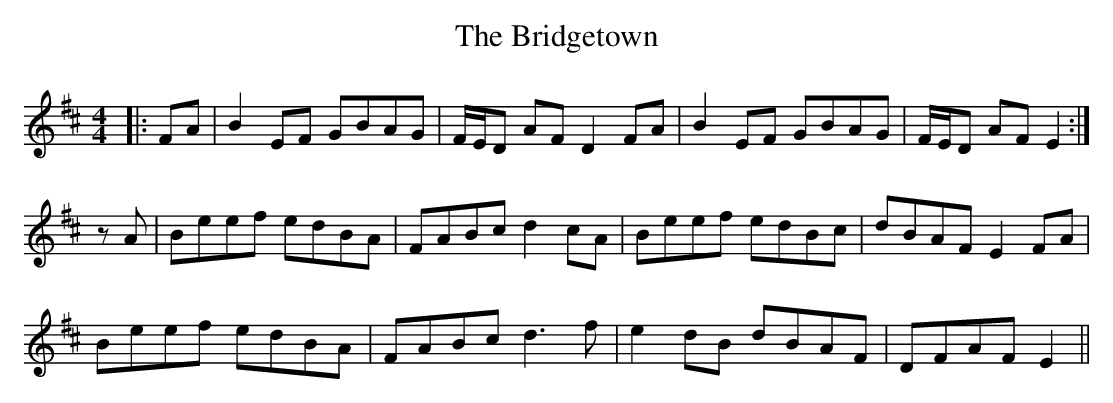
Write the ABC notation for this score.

X:1
T: The Bridgetown
M: 4/4
L: 1/8
K: Dmaj
|:FA|B2 EF GBAG|F/E/D AF D2 FA|B2 EF GBAG|F/E/D AF E2:|
zA|Beef edBA|FABc d2 cA|Beef edBc|dBAF E2 FA|
Beef edBA|FABc d3 f|e2 dB dBAF|DFAF E2||
